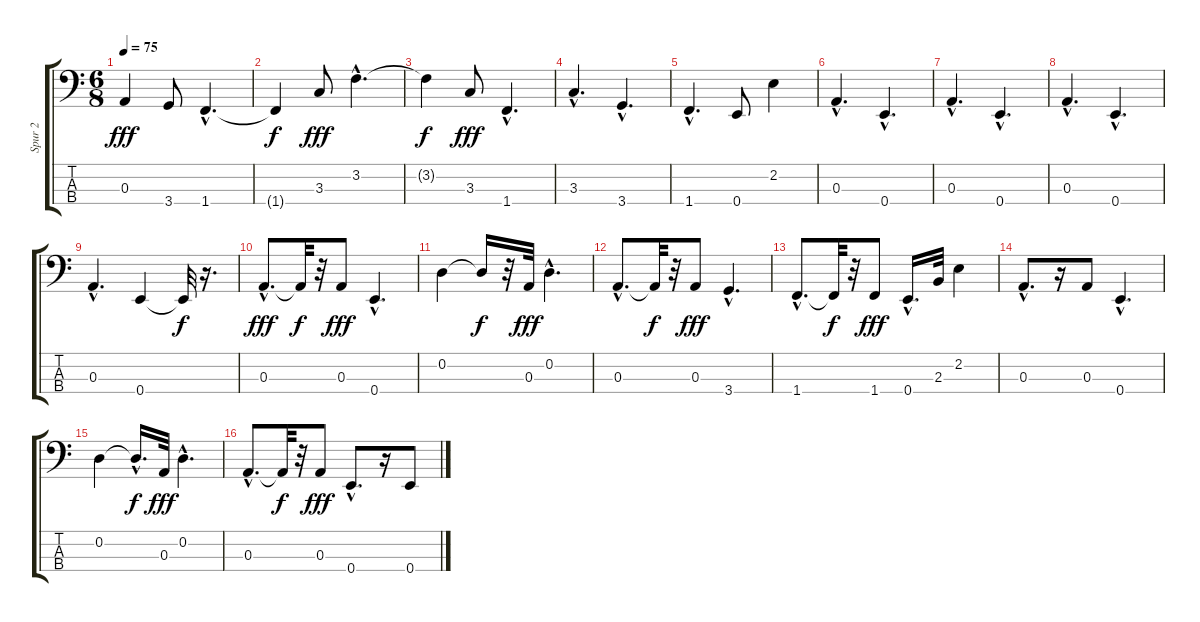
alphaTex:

\track ("Spur 2" "Spur 2") {instrument electricbassfinger}
\staff {score tabs}
\tuning (G2 D2 A1 E1) {hide}
\ts (6 8)
\tempo 75
\clef f4
\ks c
0.3.4{dy fff} 3.4.8 1.4{hac}.4{d} |
1.4{t}.4{dy f} 3.3.8{dy fff} 3.2{hac}.4{d} |
3.2{t}.4{dy f} 3.3.8{dy fff} 1.4{hac}.4{d} |
3.3{hac}.4{d} 3.4{hac}.4{d} |
1.4{hac}.4{d} 0.4.8 2.2.4 |
0.3{hac}.4{d} 0.4{hac}.4{d} |
0.3{hac}.4{d} 0.4{hac}.4{d} |
0.3{hac}.4{d} 0.4{hac}.4{d} |
0.3{hac}.4{d} 0.4.4 0.4{t}.32{dy f} r.16{d} |
0.3{hac}.8{d dy fff} 0.3{t}.32{dy f} r.32 0.3.8{dy fff} 0.4{hac}.4{d} |
0.2.4 0.2{t}.16{dy f} r.32 0.3.32{dy fff} 0.2{hac}.4{d} |
0.3{hac}.8{d} 0.3{t}.32{dy f} r.32 0.3.8{dy fff} 3.4{hac}.4{d} |
1.4{hac}.8{d} 1.4{t}.32{dy f} r.32 1.4.8{dy fff} 0.4{hac}.16{d} 2.3.32 2.2.4 |
0.3{hac}.8{d} r.16 0.3.8 0.4{hac}.4{d} |
0.2.4 0.2{hac t}.16{d dy f} 0.3.32{dy fff} 0.2{hac}.4{d} |
0.3{hac}.8{d} 0.3{t}.32{dy f} r.32 0.3.8{dy fff} 0.4{hac}.8{d} r.16 0.4.8
